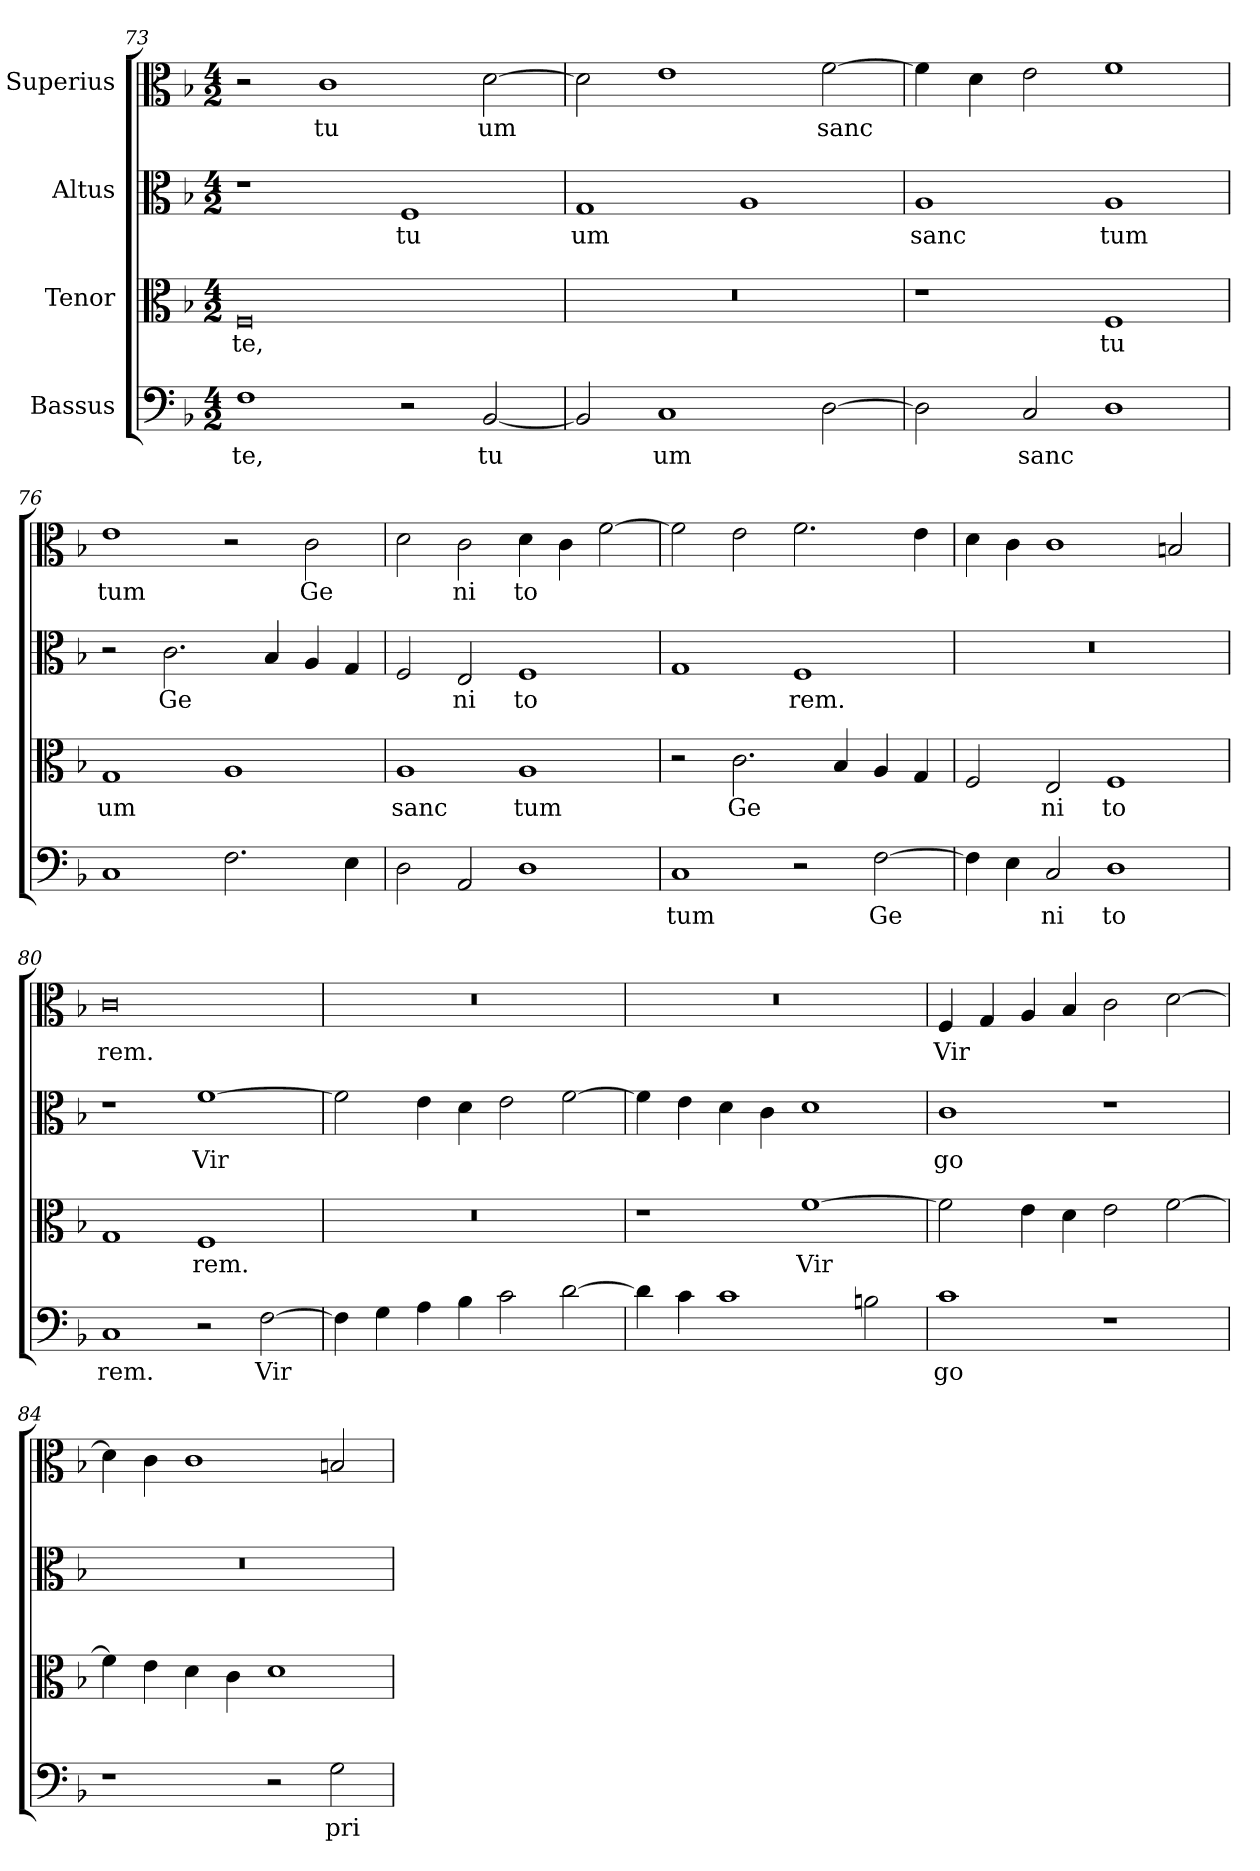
**kern	**text	**kern	**text	**kern	**text	**kern	**text
*part4	*part4	*part3	*part3	*part2	*part2	*part1	*part1
*staff4	*staff4	*staff3	*staff3	*staff2	*staff2	*staff1	*staff1
*I"Bassus	*	*I"Tenor	*	*I"Altus	*	*I"Superius	*
*clefF4	*	*clefC3	*	*clefC3	*	*clefC3	*
*k[b-]	*	*k[b-]	*	*k[b-]	*	*k[b-]	*
*F:	*	*F:	*	*F:	*	*F:	*
*M4/2	*	*M4/2	*	*M4/2	*	*M4/2	*
=73	=73	=73	=73	=73	=73	=73	=73
1F	te,	0F	te,	1r	.	2r	.
.	.	.	.	.	.	1c	tu
2r	.	.	.	1F	tu	.	.
[2BB-/	tu	.	.	.	.	[2d\	um
=74	=74	=74	=74	=74	=74	=74	=74
2BB-/]	.	0r	.	1G	um	2d\]	.
1C	um	.	.	.	.	1e	.
.	.	.	.	1A	.	.	.
[2D\	.	.	.	.	.	[2f\	sanc
=75	=75	=75	=75	=75	=75	=75	=75
2D\]	.	1r	.	1A	sanc	4f\]	.
.	.	.	.	.	.	4d\	.
2C/	sanc	.	.	.	.	2e\	.
1D	.	1F	tu	1A	tum	1f	.
!!LO:LB:g=z
=76	=76	=76	=76	=76	=76	=76	=76
1C	.	1G	um	2r	.	1e	tum
.	.	.	.	2.c\	Ge	.	.
2.F\	.	1A	.	.	.	2r	.
.	.	.	.	4B-/	.	.	.
.	.	.	.	4A/	.	2c\	Ge
4E\	.	.	.	4G/	.	.	.
=77	=77	=77	=77	=77	=77	=77	=77
2D\	.	1A	sanc	2F/	.	2d\	.
2AA/	.	.	.	2E/	ni	2c\	ni
1D	.	1A	tum	1F	to	4d\	to
.	.	.	.	.	.	4c\	.
.	.	.	.	.	.	[2f\	.
=78	=78	=78	=78	=78	=78	=78	=78
1C	tum	2r	.	1G	.	2f\]	.
.	.	2.c\	Ge	.	.	2e\	.
2r	.	.	.	1F	rem.	2.f\	.
.	.	4B-/	.	.	.	.	.
[2F\	Ge	4A/	.	.	.	.	.
.	.	4G/	.	.	.	4e\	.
=79	=79	=79	=79	=79	=79	=79	=79
4F\]	.	2F/	.	0r	.	4d\	.
4E\	.	.	.	.	.	4c\	.
2C/	ni	2E/	ni	.	.	1c	.
1D	to	1F	to	.	.	.	.
.	.	.	.	.	.	2Bn/	.
!!LO:PB:g=z
=80	=80	=80	=80	=80	=80	=80	=80
1C	rem.	1G	.	1r	.	0c	rem.
2r	.	1F	rem.	[1f	Vir	.	.
[2F\	Vir	.	.	.	.	.	.
=81	=81	=81	=81	=81	=81	=81	=81
4F\]	.	0r	.	2f\]	.	0r	.
4G\	.	.	.	.	.	.	.
4A\	.	.	.	4e\	.	.	.
4B-\	.	.	.	4d\	.	.	.
2c\	.	.	.	2e\	.	.	.
[2d\	.	.	.	[2f\	.	.	.
=82	=82	=82	=82	=82	=82	=82	=82
4d\]	.	1r	.	4f\]	.	0r	.
4c\	.	.	.	4e\	.	.	.
1c	.	.	.	4d\	.	.	.
.	.	.	.	4c\	.	.	.
.	.	[1f	Vir	1d	.	.	.
2Bn\	.	.	.	.	.	.	.
=83	=83	=83	=83	=83	=83	=83	=83
1c	go	2f\]	.	1c	go	4F/	Vir
.	.	.	.	.	.	4G/	.
.	.	4e\	.	.	.	4A/	.
.	.	4d\	.	.	.	4B-/	.
1r	.	2e\	.	1r	.	2c\	.
.	.	[2f\	.	.	.	[2d\	.
!!LO:LB:g=z
=84	=84	=84	=84	=84	=84	=84	=84
1r	.	4f\]	.	0r	.	4d\]	.
.	.	4e\	.	.	.	4c\	.
.	.	4d\	.	.	.	1c	.
.	.	4c\	.	.	.	.	.
2r	.	1d	.	.	.	.	.
2G\	pri	.	.	.	.	2Bn/	.
=	=	=	=	=	=	=	=
*-	*-	*-	*-	*-	*-	*-	*-
